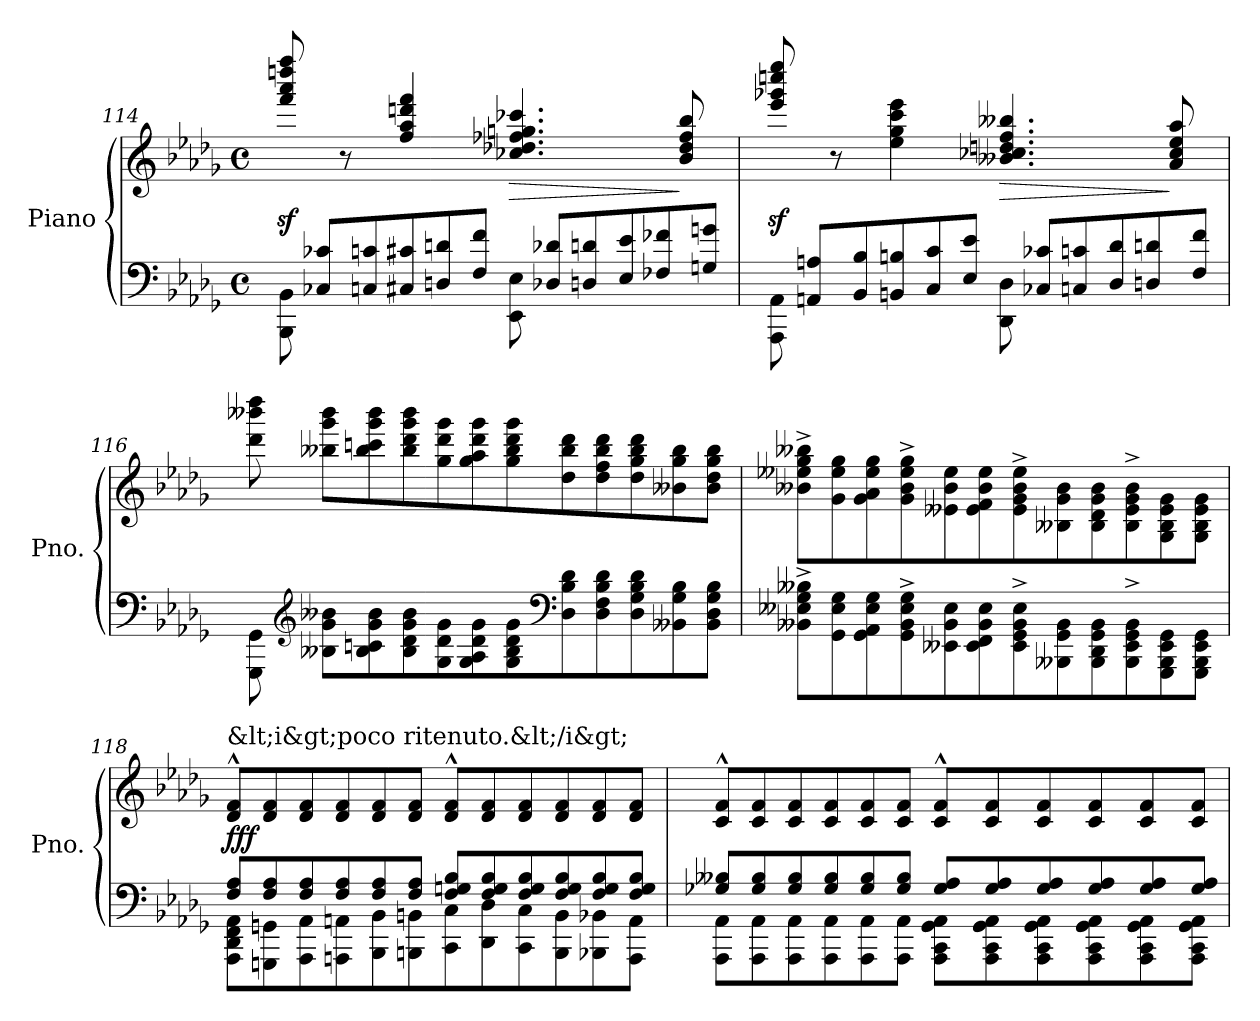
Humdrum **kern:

**kern	**kern	**dynam
*part1	*part1	*part1
*staff2	*staff1	*staff1/2
*I"Piano	*	*
*I'Pno.	*	*
*clefF4	*clefG2	*
*k[b-e-a-d-g-]	*k[b-e-a-d-g-]	*
*M4/4	*M4/4	*
*met(c)	*met(c)	*
*Xtuplet	*	*
=114	=114	=114
12BBB-\ 12BB-\	8fff/z< 8aaa-/z< 8ddddn/z< 8ffff/z<	.
12C-X/ 12c-X/L	.	.
.	8r	.
12Cn/ 12cn/	.	.
12C#X/ 12c#X/	4ff/ 4aa-/ 4dddn/ 4fff/	.
12Dn/ 12dn/	.	.
12F/ 12f/J	.	.
!	!	!LO:HP:b
12EE-\ 12E-\	4.cc-X/ 4.dd-X/ 4.ff-X/ 4.ggn/ 4.ccc-X/	>
12D-X/ 12d-X/L	.	.
12Dn/ 12dn/	.	.
12E-/ 12e-/	.	.
12F-X/ 12f-X/	.	.
.	8b-/ 8dd-/ 8ff-/ 8bb-/	]
12Gn/ 12gn/J	.	.
!!LO:LB:g=z
=115	=115	=115
12AAA-\ 12AA-\	8eee-/z< 8ggg-X/z< 8ccccn/z< 8eeee-/z<	.
12AAn/ 12An/L	.	.
.	8r	.
12BB-/ 12B-/	.	.
12BBn/ 12Bn/	4ee-\ 4gg-\ 4ccc\ 4eee-\	.
12C/ 12c/	.	.
12E-/ 12e-/J	.	.
!	!	!LO:HP:b
12DD-\ 12D-\	4.b--X/ 4.cc-X/ 4.ddn/ 4.ff/ 4.bb--X/	>
12C-X/ 12c-X/L	.	.
12Cn/ 12cn/	.	.
12D-/ 12d-/	.	.
12Dn/ 12dn/	.	.
.	8a-/ 8cc-/ 8ee-/ 8aa-/	]
12F/ 12f/J	.	.
!!LO:LB:g=z
=116	=116	=116
*	*Xtuplet	*
12GGG-\ 12GG-\	12ddd-\ 12bbb--X\ 12dddd-\	.
*clefG2	*	*
12B--X\ 12g-\ 12b--X\L	12bb--X\ 12ggg-\ 12bbb--\L	.
12B--\ 12cn\ 12g-\ 12b--\	12bb--\ 12cccn\ 12ggg-\ 12bbb--\	.
12B--\ 12d-\ 12g-\ 12b--\	12bb--\ 12ddd-\ 12ggg-\ 12bbb--\	.
12G-\ 12d-\ 12g-\	12gg-\ 12ddd-\ 12ggg-\	.
12G-\ 12A-\ 12d-\ 12g-\	12gg-\ 12aa-\ 12ddd-\ 12ggg-\	.
12G-\ 12B--\ 12d-\ 12g-\	12gg-\ 12bb--\ 12ddd-\ 12ggg-\	.
*clefF4	*	*
12D-\ 12B--\ 12d-\	12dd-\ 12bb--\ 12ddd-\	.
12D-\ 12F\ 12B--\ 12d-\	12dd-\ 12ff\ 12bb--\ 12ddd-\	.
12D-\ 12G-\ 12B--\ 12d-\	12dd-\ 12gg-\ 12bb--\ 12ddd-\	.
12BB--X\ 12G-\ 12B--\	12b--X\ 12gg-\ 12bb--\	.
12BB--\ 12D-\ 12G-\ 12B--\J	12b--\ 12dd-\ 12gg-\ 12bb--\J	.
=117	=117	=117
12BB--X\^ 12E--X\^ 12G-\^ 12B--X\^L	12b--X\^ 12ee--X\^ 12gg-\^ 12bb--X\^L	.
12GG-\ 12E--\ 12G-\	12g-\ 12ee--\ 12gg-\	.
12GG-\ 12AA-\ 12E--\ 12G-\	12g-\ 12a-\ 12ee--\ 12gg-\	.
12GG-\^ 12BB--\^ 12E--\^ 12G-\^	12g-\^ 12b--\^ 12ee--\^ 12gg-\^	.
12EE--X\ 12BB--\ 12E--\	12e--X\ 12b--\ 12ee--\	.
12EE--\ 12FF\ 12BB--\ 12E--\	12e--\ 12f\ 12b--\ 12ee--\	.
12EE--\^ 12GG-\^ 12BB--\^ 12E--\^	12e--\^ 12g-\^ 12b--\^ 12ee--\^	.
12BBB--X\ 12GG-\ 12BB--\	12B--X\ 12g-\ 12b--\	.
12BBB--\ 12DD-\ 12GG-\ 12BB--\	12B--\ 12d-\ 12g-\ 12b--\	.
12BBB--\^ 12EE--\^ 12GG-\^ 12BB--\^	12B--\^ 12e--\^ 12g-\^ 12b--\^	.
12GGG-\ 12BBB--\ 12EE--\ 12GG-\	12G-\ 12B--\ 12e--\ 12g-\	.
12GGG-\ 12BBB--\ 12EE--\ 12GG-\J	12G-\ 12B--\ 12e--\ 12g-\J	.
!!LO:PB:g=z
=118	=118	=118
*^	*	*
!	!	!LO:TX:a:t=&amp;lt;i&amp;gt;poco ritenuto.&amp;lt;/i&amp;gt;	!
!	!	!	!LO:DY:b
12AAA-\ 12DD-\ 12FF\ 12AA-\L	12F/ 12A-/L	12d-/^^ 12f/^^L	fff
12GGGn\ 12GGn\	12F/ 12A-/	12d-/ 12f/	.
12AAA-\ 12AA-\	12F/ 12A-/	12d-/ 12f/	.
12AAAn\ 12AAn\	12F/ 12A-/	12d-/ 12f/	.
12BBB-\ 12BB-\	12F/ 12A-/	12d-/ 12f/	.
12BBBn\ 12BBn\	12F/ 12A-/J	12d-/ 12f/J	.
12CC\ 12C\	12F/ 12Gn/ 12B-/L	12d-/^^ 12f/^^L	.
12DD-\ 12D-\	12F/ 12G/ 12B-/	12d-/ 12f/	.
12CC\ 12C\	12F/ 12G/ 12B-/	12d-/ 12f/	.
12BBB\ 12BB\	12F/ 12G/ 12B-/	12d-/ 12f/	.
12BBB-X\ 12BB-X\	12F/ 12G/ 12B-/	12d-/ 12f/	.
12AAA\ 12AA\J	12F/ 12G/ 12B-/J	12d-/ 12f/J	.
!!LO:LB:g=z
=119	=119	=119	=119
12AAA-\ 12AA-\L	12G-X/ 12B--X/L	12c/^^ 12f/^^L	.
12AAA-\ 12AA-\	12G-/ 12B--/	12c/ 12f/	.
12AAA-\ 12AA-\	12G-/ 12B--/	12c/ 12f/	.
12AAA-\ 12AA-\	12G-/ 12B--/	12c/ 12f/	.
12AAA-\ 12AA-\	12G-/ 12B--/	12c/ 12f/	.
12AAA-\ 12AA-\J	12G-/ 12B--/J	12c/ 12f/J	.
12AAA-\ 12CC\ 12GG-\ 12AA-\L	12G-/ 12A-/L	12c/^^ 12f/^^L	.
12AAA-\ 12CC\ 12GG-\ 12AA-\	12G-/ 12A-/	12c/ 12f/	.
12AAA-\ 12CC\ 12GG-\ 12AA-\	12G-/ 12A-/	12c/ 12f/	.
12AAA-\ 12CC\ 12GG-\ 12AA-\	12G-/ 12A-/	12c/ 12f/	.
12AAA-\ 12CC\ 12GG-\ 12AA-\	12G-/ 12A-/	12c/ 12f/	.
12AAA-\ 12CC\ 12GG-\ 12AA-\J	12G-/ 12A-/J	12c/ 12f/J	.
*v	*v	*	*
=	=	=
*-	*-	*-
